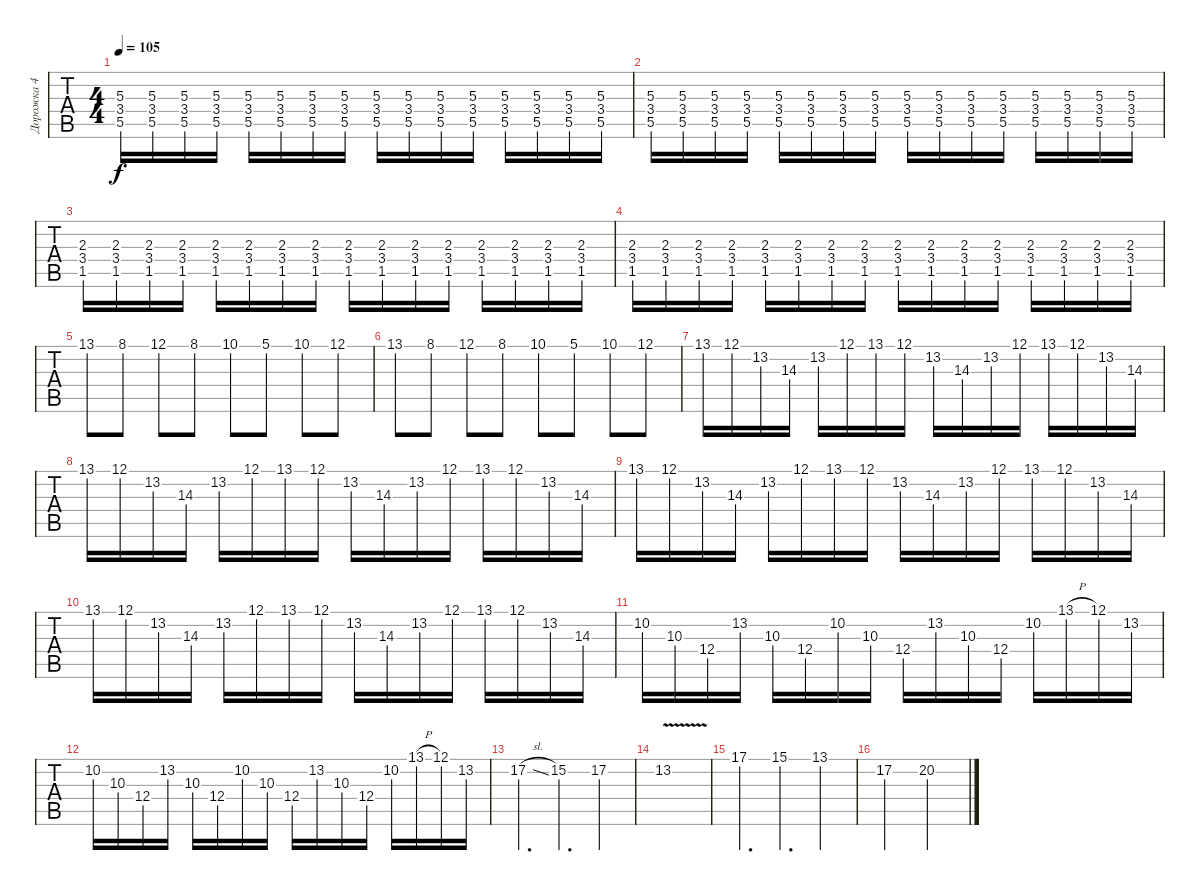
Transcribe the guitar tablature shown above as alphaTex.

\track ("Дорожка 4" "Дорожка 4") {instrument distortionguitar}
\staff {tabs}
\tuning (Eb4 Bb3 Gb3 Db3 Ab2 Db2) {hide}
\ts (4 4)
\tempo 105
\clef g2
\ks c
(5.3 3.4 5.5).16{dy f instrument distortionguitar} (5.3 3.4 5.5).16 (5.3 3.4 5.5).16 (5.3 3.4 5.5).16 (5.3 3.4 5.5).16 (5.3 3.4 5.5).16 (5.3 3.4 5.5).16 (5.3 3.4 5.5).16 (5.3 3.4 5.5).16 (5.3 3.4 5.5).16 (5.3 3.4 5.5).16 (5.3 3.4 5.5).16 (5.3 3.4 5.5).16 (5.3 3.4 5.5).16 (5.3 3.4 5.5).16 (5.3 3.4 5.5).16 |
(5.3 3.4 5.5).16{instrument distortionguitar} (5.3 3.4 5.5).16 (5.3 3.4 5.5).16 (5.3 3.4 5.5).16 (5.3 3.4 5.5).16 (5.3 3.4 5.5).16 (5.3 3.4 5.5).16 (5.3 3.4 5.5).16 (5.3 3.4 5.5).16 (5.3 3.4 5.5).16 (5.3 3.4 5.5).16 (5.3 3.4 5.5).16 (5.3 3.4 5.5).16 (5.3 3.4 5.5).16 (5.3 3.4 5.5).16 (5.3 3.4 5.5).16 |
(2.3 3.4 1.5).16 (2.3 3.4 1.5).16 (2.3 3.4 1.5).16 (2.3 3.4 1.5).16 (2.3 3.4 1.5).16 (2.3 3.4 1.5).16 (2.3 3.4 1.5).16 (2.3 3.4 1.5).16 (2.3 3.4 1.5).16 (2.3 3.4 1.5).16 (2.3 3.4 1.5).16 (2.3 3.4 1.5).16 (2.3 3.4 1.5).16 (2.3 3.4 1.5).16 (2.3 3.4 1.5).16 (2.3 3.4 1.5).16 |
(2.3 3.4 1.5).16 (2.3 3.4 1.5).16 (2.3 3.4 1.5).16 (2.3 3.4 1.5).16 (2.3 3.4 1.5).16 (2.3 3.4 1.5).16 (2.3 3.4 1.5).16 (2.3 3.4 1.5).16 (2.3 3.4 1.5).16 (2.3 3.4 1.5).16 (2.3 3.4 1.5).16 (2.3 3.4 1.5).16 (2.3 3.4 1.5).16 (2.3 3.4 1.5).16 (2.3 3.4 1.5).16 (2.3 3.4 1.5).16 |
13.1.8{instrument distortionguitar} 8.1.8 12.1.8 8.1.8 10.1.8 5.1.8 10.1.8 12.1.8 |
13.1.8{instrument distortionguitar} 8.1.8 12.1.8 8.1.8 10.1.8 5.1.8 10.1.8 12.1.8 |
13.1.16 12.1.16 13.2.16 14.3.16 13.2.16 12.1.16 13.1.16 12.1.16 13.2.16 14.3.16 13.2.16 12.1.16 13.1.16 12.1.16 13.2.16 14.3.16 |
13.1.16 12.1.16 13.2.16 14.3.16 13.2.16 12.1.16 13.1.16 12.1.16 13.2.16 14.3.16 13.2.16 12.1.16 13.1.16 12.1.16 13.2.16 14.3.16 |
13.1.16 12.1.16 13.2.16 14.3.16 13.2.16 12.1.16 13.1.16 12.1.16 13.2.16 14.3.16 13.2.16 12.1.16 13.1.16 12.1.16 13.2.16 14.3.16 |
13.1.16 12.1.16 13.2.16 14.3.16 13.2.16 12.1.16 13.1.16 12.1.16 13.2.16 14.3.16 13.2.16 12.1.16 13.1.16 12.1.16 13.2.16 14.3.16 |
10.2.16 10.3.16 12.4.16 13.2.16 10.3.16 12.4.16 10.2.16 10.3.16 12.4.16 13.2.16 10.3.16 12.4.16 10.2.16 13.1{h}.16 12.1.16 13.2.16 |
10.2.16 10.3.16 12.4.16 13.2.16 10.3.16 12.4.16 10.2.16 10.3.16 12.4.16 13.2.16 10.3.16 12.4.16 10.2.16 13.1{h}.16 12.1.16 13.2.16 |
17.2{sl}.4{d} 15.2.4{d} 17.2.4 |
13.2{v}.1 |
17.1.4{d} 15.1.4{d} 13.1.4 |
17.2.2 20.2.2
